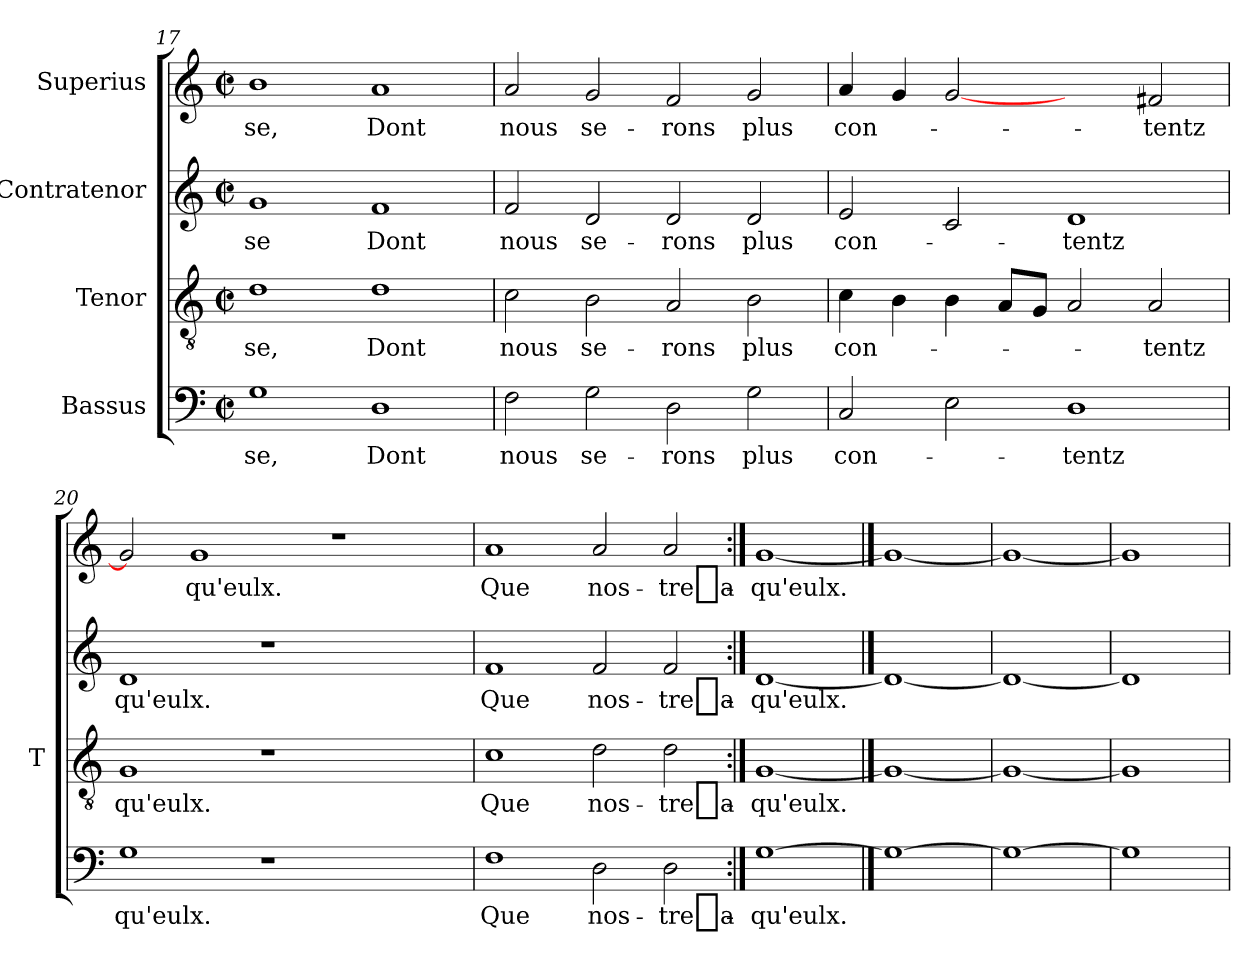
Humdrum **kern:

**kern	**text	**kern	**text	**kern	**text	**kern	**text
*part4	*part4	*part3	*part3	*part2	*part2	*part1	*part1
*staff4	*staff4	*staff3	*staff3	*staff2	*staff2	*staff1	*staff1
*I"Bassus	*	*I"Tenor	*	*I"Contratenor	*	*I"Superius	*
*	*	*I'T	*	*	*	*	*
*clefF4	*	*clefGv2	*	*clefG2	*	*clefG2	*
*k[]	*	*k[]	*	*k[]	*	*k[]	*
*C:	*	*C:	*	*C:	*	*C:	*
*M2/2	*	*M2/2	*	*M2/2	*	*M2/2	*
*met(c|)	*	*met(c|)	*	*met(c|)	*	*met(c|)	*
=17	=17	=17	=17	=17	=17	=17	=17
1G	-se,	1d	-se,	1g	-se	1b	-se,
1D	-Dont	1d	-Dont	1f	-Dont	1a	-Dont
=18	=18	=18	=18	=18	=18	=18	=18
2F	-nous	2c	-nous	2f	-nous	2a	-nous
2G	se-	2B	se-	2d	se-	2g	se-
2D	-rons	2A	-rons	2d	-rons	2f	-rons
2G	-plus	2B	-plus	2d	-plus	2g	-plus
!!LO:PB:g=z
=19	=19	=19	=19	=19	=19	=19	=19
2C	con-	4c	con-	2e	con-	4a	con-
.	.	4B	.	.	.	4g	.
2E	.	4B	.	2c	.	[2g	.
.	.	8AL	.	.	.	.	.
.	.	8GJ	.	.	.	.	.
1D	-tentz	2A	.	1d	-tentz	2ryy	.
.	.	2A	-tentz	.	.	2f#X	-tentz
=20	=20	=20	=20	=20	=20	=20	=20
1G	-qu'eulx.	1G	-qu'eulx.	1d	-qu'eulx.	2g]	.
.	.	.	.	.	.	1g	-qu'eulx.
1r	.	1r	.	1r	.	.	.
.	.	.	.	.	.	1r	.
2ryy	.	2ryy	.	2ryy	.	.	.
=21	=21	=21	=21	=21	=21	=21	=21
1F	-Que	1c	-Que	1f	-Que	1a	-Que
2D	nos-	2d	nos-	2f	nos-	2a	nos-
2D	tre_a-	2d	tre_a-	2f	tre_a-	2a	tre_a-
=22:|!	=22:|!	=22:|!	=22:|!	=22:|!	=22:|!	=22:|!	=22:|!
[1G	-qu'eulx.	[1G	-qu'eulx.	[1d	-qu'eulx.	[1g	-qu'eulx.
==23	==23	==23	==23	==23	==23	==23	==23
1G_	.	1G_	.	1d_	.	1g_	.
=24	=24	=24	=24	=24	=24	=24	=24
1G_	.	1G_	.	1d_	.	1g_	.
=25	=25	=25	=25	=25	=25	=25	=25
1G]	.	1G]	.	1d]	.	1g]	.
=	=	=	=	=	=	=	=
*-	*-	*-	*-	*-	*-	*-	*-
